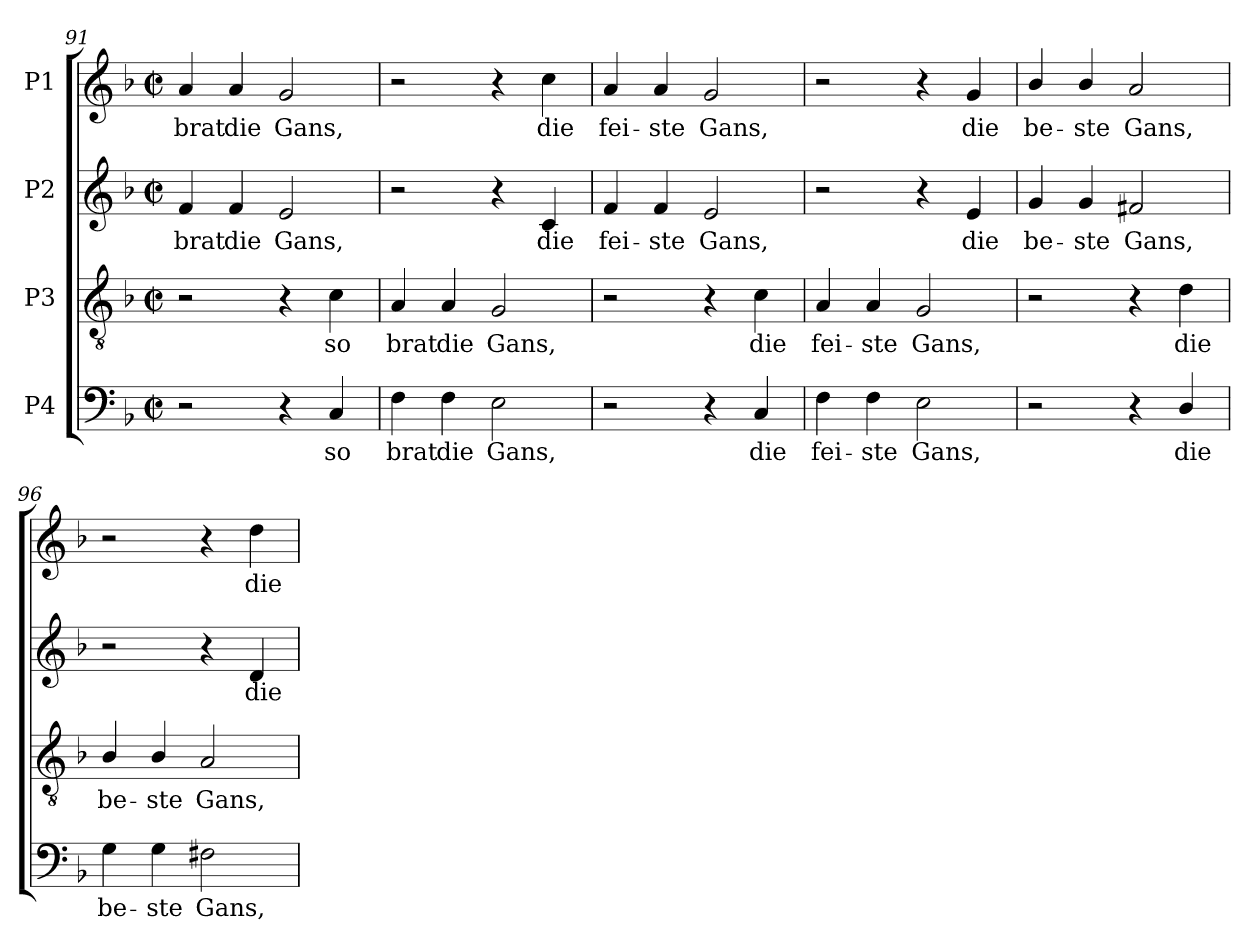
**kern	**text	**kern	**text	**kern	**text	**kern	**text
*part4	*part4	*part3	*part3	*part2	*part2	*part1	*part1
*staff4	*staff4	*staff3	*staff3	*staff2	*staff2	*staff1	*staff1
*I"P4	*	*I"P3	*	*I"P2	*	*I"P1	*
*clefF4	*	*clefGv2	*	*clefG2	*	*clefG2	*
*	*	*ITrd7c12	*	*	*	*	*
*k[b-]	*	*k[b-]	*	*k[b-]	*	*k[b-]	*
*F:	*	*F:	*	*F:	*	*F:	*
*M2/2	*	*M2/2	*	*M2/2	*	*M2/2	*
*met(c|)	*	*met(c|)	*	*met(c|)	*	*met(c|)	*
=91	=91	=91	=91	=91	=91	=91	=91
!	!	!	!	!	!LO:LY:b:color=#000000	!	!
!	!	!	!	!	!	!	!LO:LY:b:color=#000000
2r	.	2r	.	4fi/	brat	4ai/	brat
!	!	!	!	!	!LO:LY:b:color=#000000	!	!
!	!	!	!	!	!	!	!LO:LY:b:color=#000000
.	.	.	.	4fi/	die	4ai/	die
!	!	!	!	!	!LO:LY:b:color=#000000	!	!
!	!	!	!	!	!	!	!LO:LY:b:color=#000000
4r	.	4r	.	2ei/	Gans,	2gi/	Gans,
!	!LO:LY:b:color=#000000	!	!	!	!	!	!
!	!	!	!LO:LY:b:color=#000000	!	!	!	!
4Ci/	so	4Ci\	so	.	.	.	.
=92	=92	=92	=92	=92	=92	=92	=92
!	!LO:LY:b:color=#000000	!	!	!	!	!	!
!	!	!	!LO:LY:b:color=#000000	!	!	!	!
4Fi\	brat	4AAi/	brat	2r	.	2r	.
!	!LO:LY:b:color=#000000	!	!	!	!	!	!
!	!	!	!LO:LY:b:color=#000000	!	!	!	!
4Fi\	die	4AAi/	die	.	.	.	.
!	!LO:LY:b:color=#000000	!	!	!	!	!	!
!	!	!	!LO:LY:b:color=#000000	!	!	!	!
2Ei\	Gans,	2GGi/	Gans,	4r	.	4r	.
!	!	!	!	!	!LO:LY:b:color=#000000	!	!
!	!	!	!	!	!	!	!LO:LY:b:color=#000000
.	.	.	.	4ci/	die	4cci\	die
=93	=93	=93	=93	=93	=93	=93	=93
!	!	!	!	!	!LO:LY:b:color=#000000	!	!
!	!	!	!	!	!	!	!LO:LY:b:color=#000000
2r	.	2r	.	4fi/	fei-	4ai/	fei-
!	!	!	!	!	!LO:LY:b:color=#000000	!	!
!	!	!	!	!	!	!	!LO:LY:b:color=#000000
.	.	.	.	4fi/	-ste	4ai/	-ste
!	!	!	!	!	!LO:LY:b:color=#000000	!	!
!	!	!	!	!	!	!	!LO:LY:b:color=#000000
4r	.	4r	.	2ei/	Gans,	2gi/	Gans,
!	!LO:LY:b:color=#000000	!	!	!	!	!	!
!	!	!	!LO:LY:b:color=#000000	!	!	!	!
4Ci/	die	4Ci\	die	.	.	.	.
=94	=94	=94	=94	=94	=94	=94	=94
!	!LO:LY:b:color=#000000	!	!	!	!	!	!
!	!	!	!LO:LY:b:color=#000000	!	!	!	!
4Fi\	fei-	4AAi/	fei-	2r	.	2r	.
!	!LO:LY:b:color=#000000	!	!	!	!	!	!
!	!	!	!LO:LY:b:color=#000000	!	!	!	!
4Fi\	-ste	4AAi/	-ste	.	.	.	.
!	!LO:LY:b:color=#000000	!	!	!	!	!	!
!	!	!	!LO:LY:b:color=#000000	!	!	!	!
2Ei\	Gans,	2GGi/	Gans,	4r	.	4r	.
!	!	!	!	!	!LO:LY:b:color=#000000	!	!
!	!	!	!	!	!	!	!LO:LY:b:color=#000000
.	.	.	.	4ei/	die	4gi/	die
=95	=95	=95	=95	=95	=95	=95	=95
!	!	!	!	!	!LO:LY:b:color=#000000	!	!
!	!	!	!	!	!	!	!LO:LY:b:color=#000000
2r	.	2r	.	4gi/	be-	4b-i/	be-
!	!	!	!	!	!LO:LY:b:color=#000000	!	!
!	!	!	!	!	!	!	!LO:LY:b:color=#000000
.	.	.	.	4gi/	-ste	4b-i/	-ste
!	!	!	!	!	!LO:LY:b:color=#000000	!	!
!	!	!	!	!	!	!	!LO:LY:b:color=#000000
4r	.	4r	.	2f#Xi/	Gans,	2ai/	Gans,
!	!LO:LY:b:color=#000000	!	!	!	!	!	!
!	!	!	!LO:LY:b:color=#000000	!	!	!	!
4Di/	die	4Di\	die	.	.	.	.
!!LO:PB:g=z
=96	=96	=96	=96	=96	=96	=96	=96
!	!LO:LY:b:color=#000000	!	!	!	!	!	!
!	!	!	!LO:LY:b:color=#000000	!	!	!	!
4Gi\	be-	4BB-i/	be-	2r	.	2r	.
!	!LO:LY:b:color=#000000	!	!	!	!	!	!
!	!	!	!LO:LY:b:color=#000000	!	!	!	!
4Gi\	-ste	4BB-i/	-ste	.	.	.	.
!	!LO:LY:b:color=#000000	!	!	!	!	!	!
!	!	!	!LO:LY:b:color=#000000	!	!	!	!
2F#Xi\	Gans,	2AAi/	Gans,	4r	.	4r	.
!	!	!	!	!	!LO:LY:b:color=#000000	!	!
!	!	!	!	!	!	!	!LO:LY:b:color=#000000
.	.	.	.	4di/	die	4ddi\	die
=	=	=	=	=	=	=	=
*-	*-	*-	*-	*-	*-	*-	*-
